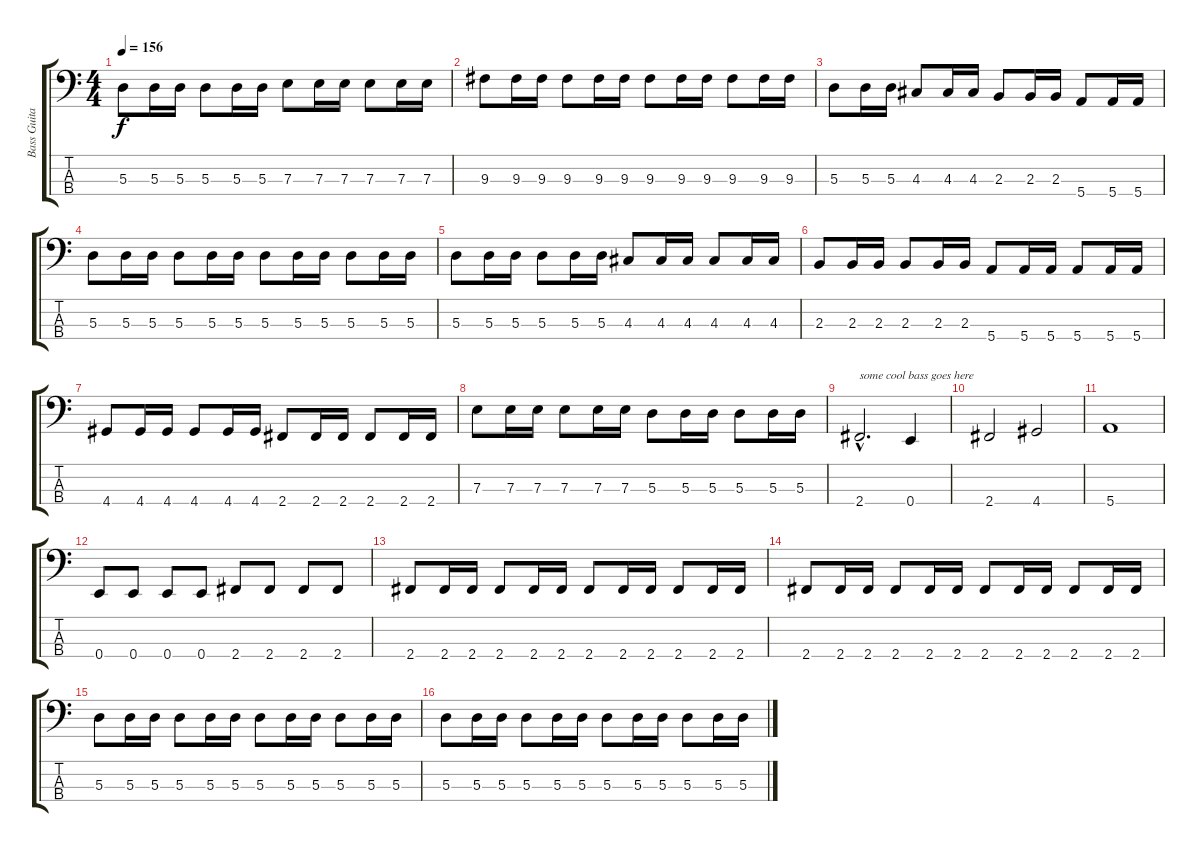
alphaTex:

\track ("Bass Guitar" "Bass Guita") {instrument electricbasspick}
\staff {score tabs}
\tuning (G2 D2 A1 E1) {hide}
\ts (4 4)
\tempo 156
\clef f4
\ks c
5.3.8{dy f} 5.3.16 5.3.16 5.3.8 5.3.16 5.3.16 7.3.8 7.3.16 7.3.16 7.3.8 7.3.16 7.3.16 |
9.3.8 9.3.16 9.3.16 9.3.8 9.3.16 9.3.16 9.3.8 9.3.16 9.3.16 9.3.8 9.3.16 9.3.16 |
5.3.8 5.3.16 5.3.16 4.3.8 4.3.16 4.3.16 2.3.8 2.3.16 2.3.16 5.4.8 5.4.16 5.4.16 |
5.3.8 5.3.16 5.3.16 5.3.8 5.3.16 5.3.16 5.3.8 5.3.16 5.3.16 5.3.8 5.3.16 5.3.16 |
5.3.8 5.3.16 5.3.16 5.3.8 5.3.16 5.3.16 4.3.8 4.3.16 4.3.16 4.3.8 4.3.16 4.3.16 |
2.3.8 2.3.16 2.3.16 2.3.8 2.3.16 2.3.16 5.4.8 5.4.16 5.4.16 5.4.8 5.4.16 5.4.16 |
4.4.8 4.4.16 4.4.16 4.4.8 4.4.16 4.4.16 2.4.8 2.4.16 2.4.16 2.4.8 2.4.16 2.4.16 |
7.3.8 7.3.16 7.3.16 7.3.8 7.3.16 7.3.16 5.3.8 5.3.16 5.3.16 5.3.8 5.3.16 5.3.16 |
\section ("" "")
2.4{hac}.2{d txt "some cool bass goes here"} 0.4.4 |
2.4.2 4.4.2 |
5.4.1 |
0.4.8 0.4.8 0.4.8 0.4.8 2.4.8 2.4.8 2.4.8 2.4.8 |
\section ("" "")
2.4.8 2.4.16 2.4.16 2.4.8 2.4.16 2.4.16 2.4.8 2.4.16 2.4.16 2.4.8 2.4.16 2.4.16 |
2.4.8 2.4.16 2.4.16 2.4.8 2.4.16 2.4.16 2.4.8 2.4.16 2.4.16 2.4.8 2.4.16 2.4.16 |
5.3.8 5.3.16 5.3.16 5.3.8 5.3.16 5.3.16 5.3.8 5.3.16 5.3.16 5.3.8 5.3.16 5.3.16 |
5.3.8 5.3.16 5.3.16 5.3.8 5.3.16 5.3.16 5.3.8 5.3.16 5.3.16 5.3.8 5.3.16 5.3.16
